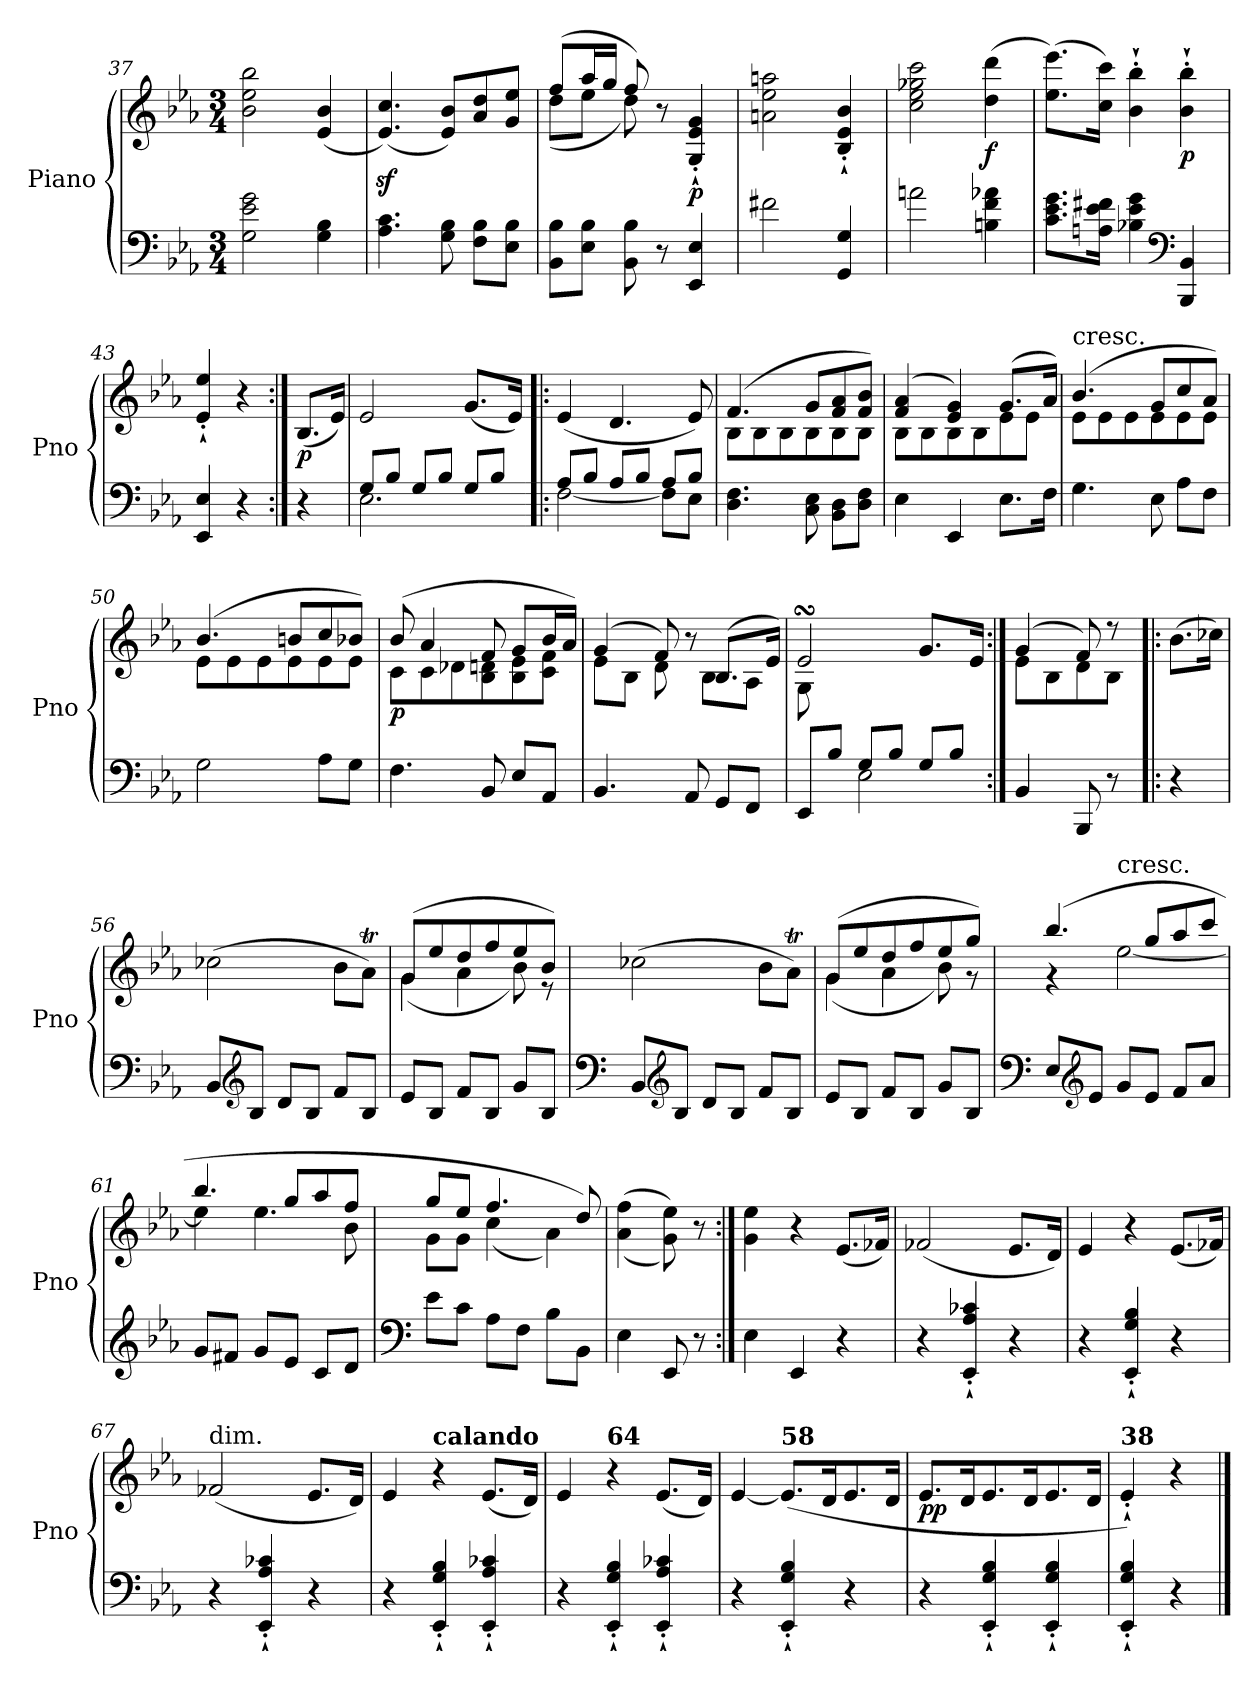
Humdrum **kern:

**kern	**kern	**dynam
*part1	*part1	*part1
*staff2	*staff1	*staff1/2
*I"Piano	*	*
*I'Pno	*	*
*clefF4	*clefG2	*
*k[b-e-a-]	*k[b-e-a-]	*
*E-:	*E-:	*
*M3/4	*M3/4	*
=37	=37	=37
2G\ 2e-\ 2g\	2b-\ 2ee-\ 2bb-\	.
4G\ 4B-\	(<4e-/ 4b-/	.
=38	=38	=38
4.A-\ 4.c\	(<4.e-/z< 4.cc/z<)	.
8G\ 8B-\	8e-/ 8b-/L)	.
8F\ 8B-\L	8a-/ 8dd/	.
8E-\ 8B-\J	8g/ 8ee-/J	.
=39	=39	=39
*	*^	*
8BB-\ 8B-\L	(>8ff/L	(<8dd\L	.
8E-\ 8B-\J	16aa-/L	8ee-\J	.
.	16gg/JJ	.	.
8BB-\ 8B-\	8ff/)	8dd\)	.
8r	8r	4.ryy	.
!	!	!	!LO:DY:b
4EE-/ 4E-/	4G/'` 4e-/'` 4g/'`	.	p
*	*v	*v	*
!!LO:LB:g=z
=40	=40	=40
2f#X\	2an\ 2ee-\ 2aan\	.
4GG/ 4G/	4B-/'` 4e-/'` 4b-/'`	.
=41	=41	=41
2an\	2cc\ 2ee-\ 2gg-X\ 2ccc\	.
!	!	!LO:DY:b
4Bn\ 4f\ 4a-X\	(>4dd\ 4ddd\	f
=42	=42	=42
8.c\ 8.e-\ 8.g\L	(>8.ee-\ 8.eee-\L)	.
16An\ 16e-\ 16f#X\Jk	16cc\ 16ccc\Jk)	.
4B-X\ 4e-\ 4g\	4b-\'` 4bb-\'`	.
*clefF4	*	*
!	!	!LO:DY:b
4BBB-/ 4BB-/	4b-\'` 4bb-\'`	p
=43	=43	=43
4EE-/ 4E-/	4e-/'` 4ee-/'`	.
4r	4r	.
=44:|!	=44:|!	=44:|!
!	!	!LO:DY:b
4r	(<8.B-/L	p
.	16e-/Jk)	.
=45	=45	=45
*^	*	*
8G/L	2.E-\	2e-/	.
8B-/J	.	.	.
8G/L	.	.	.
8B-/J	.	.	.
8G/L	.	(<8.g/L	.
8B-/J	.	.	.
.	.	16e-/Jk)	.
=46!|:	=46!|:	=46!|:	=46!|:
8A-/L	[2F\	(<4e-/	.
8B-/J	.	.	.
8A-/L	.	4.d/	.
8B-/J	.	.	.
8A-/L	8F\L]	.	.
8B-/J	8E-\J	8e-/)	.
*v	*v	*	*
!!LO:LB:g=z
=47	=47	=47
*	*^	*
4.D\ 4.F\	(>4.f/	8B-\L	.
.	.	8B-\	.
.	.	8B-\	.
8C\ 8E-\	8g/L	8B-\	.
8BB-\ 8D\L	8f/ 8a-/	8B-\	.
8D\ 8F\J	8f/ 8b-/J)	8B-\J	.
=48	=48	=48	=48
4E-\	(>4f/ 4a-/	8B-\L	.
.	.	8B-\	.
4EE-/	4e-/ 4g/)	8B-\	.
.	.	8B-\	.
8.E-\L	(>8.g/L	8e-\	.
.	.	8e-\J	.
16F\Jk	16a-/Jk)	.	.
=49	=49	=49	=49
!	!LO:TX:a:t=cresc.	!	!
4.G\	(>4.b-/	8e-\L	.
.	.	8e-\	.
.	.	8e-\	.
8E-\	8g/L	8e-\	.
8A-\L	8cc/	8e-\	.
8F\J	8a-/J)	8e-\J	.
=50	=50	=50	=50
2G\	(>4.b-/	8e-\L	.
.	.	8e-\	.
.	.	8e-\	.
.	8bn/L	8e-\	.
8A-\L	8cc/	8e-\	.
8G\J	8b-X/J)	8e-\J	.
=51	=51	=51	=51
!	!	!	!LO:DY:b
4.F\	(>8b-/	8c\L	p
.	4a-/	8c\	.
.	.	8d-X\	.
8BB-/	8f/	8B-\ 8dn\	.
8E-/L	8g/L	8B-\ 8e-\	.
8AA-/J	16b-/L	8c\ 8f\J	.
.	16a-/JJ)	.	.
!!LO:LB:g=z	!!
=52	=52	=52	=52
4.BB-/	(>4g/	8e-\L	.
.	.	8B-\J	.
.	8f/)	8d\	.
8AA-/	8r	8ryy	.
8GG/L	(>8.B-/L	8B-\L	.
8FF/J	.	8A-\J	.
.	16e-/Jk)	.	.
=53	=53	=53	=53
*^	*	*	*
8EE-/L	4ryy	2e-sSSs/	8G\	.
8B-/J	.	.	2ryy	.
8G/L	2E-\	.	.	.
8B-/J	.	.	.	.
8G/L	.	8.g/L	.	.
8B-/J	.	.	8ryy	.
.	.	16e-/Jk	.	.
*v	*v	*	*	*
=54:|!	=54:|!	=54:|!	=54:|!
4BB-/	(>4g/	8e-\L	.
.	.	8B-\	.
8BBB-/	8f/)	8d\	.
8r	8r	8B-\J	.
*	*v	*v	*
=55!|:	=55!|:	=55!|:
4r	(>8.b-\L	.
.	16cc-X\Jk)	.
=56	=56	=56
8BB-/L	(>2cc-X\	.
*clefG2	*	*
8B-/J	.	.
8d/L	.	.
8B-/J	.	.
8f/L	8b-\L	.
8B-/J	8a-T\J)	.
=57	=57	=57
*	*^	*
8e-/L	(>8g/L	(<4g\	.
8B-/J	8ee-/	.	.
8f/L	8dd/	4a-\	.
8B-/J	8ff/	.	.
8g/L	8ee-/	8b-\)	.
8B-/J	8b-/J)	8re	.
*	*v	*v	*
!!LO:LB:g=z
=58	=58	=58
*clefF4	*	*
8BB-/L	(>2cc-X\	.
*clefG2	*	*
8B-/J	.	.
8d/L	.	.
8B-/J	.	.
8f/L	8b-\L	.
8B-/J	8a-T\J)	.
=59	=59	=59
*	*^	*
8e-/L	(>8g/L	(<4g\	.
8B-/J	8ee-/	.	.
8f/L	8dd/	4a-\	.
8B-/J	8ff/	.	.
8g/L	8ee-/	8b-\)	.
8B-/J	8gg/J)	8rg	.
=60	=60	=60	=60
*clefF4	*	*	*
8E-/L	(>4.bb-/	4rg	.
*clefG2	*	*	*
8e-/J	.	.	.
!	!	!LO:TX:a:t=cresc.	!
8g/L	.	[2ee-\	.
8e-/J	8gg/L	.	.
8f/L	8aa-/	.	.
8a-/J	8ccc/J	.	.
=61	=61	=61	=61
8g/L	4.bb-/	4ee-\]	.
8f#X/J	.	.	.
8g/L	.	4.ee-\	.
8e-/J	8gg/L	.	.
8c/L	8aa-/	.	.
8d/J	8ff/J	8b-\	.
=62	=62	=62	=62
*clefF4	*	*	*
8e-\L	8gg/L	8g\L	.
8c\J	8ee-/J	8g\J	.
8A-\L	4.ff/	(<4cc\	.
8F\J	.	.	.
8B-\L	.	4a-\)	.
8BB-\J	8dd/)	.	.
*	*v	*v	*
!!LO:PB:g=z
=63	=63	=63
4E-\	(>(>4a-\ 4ff\	.
8EE-/	8g\ 8ee-\))	.
8r	8r	.
=64:|!	=64:|!	=64:|!
4E-\	4g\ 4ee-\	.
4EE-/	4r	.
4r	(<8.e-/L	.
.	16f-X/Jk)	.
=65	=65	=65
4r	(<2f-X/	.
4EE-/'` 4A-/'` 4c-X/'`	.	.
4r	8.e-/L	.
.	16d/Jk)	.
=66	=66	=66
4r	4e-/	.
4EE-/'` 4G/'` 4B-/'`	4r	.
4r	(<8.e-/L	.
.	16f-X/Jk)	.
=67	=67	=67
!	!LO:TX:a:t=dim.	!
4r	(<2f-X/	.
4EE-/'` 4A-/'` 4c-X/'`	.	.
4r	8.e-/L	.
.	16d/Jk)	.
=68	=68	=68
4r	4e-/	.
!	!LO:TX:a:B:t=calando	!
4EE-/'` 4G/'` 4B-/'`	4r	.
4EE-/'` 4A-/'` 4c-X/'`	(<8.e-/L	.
.	16d/Jk)	.
=69	=69	=69
4r	4e-/	.
!	!LO:TX:a:B:t=64	!
4EE-/'` 4G/'` 4B-/'`	4r	.
4EE-/'` 4A-/'` 4c-X/'`	(<8.e-/L	.
.	16d/Jk)	.
=70	=70	=70
4r	[4e-/	.
!	!LO:TX:a:B:t=58	!
4EE-/'` 4G/'` 4B-/'`	(>8.e-/L]	.
.	16d/K	.
4r	8.e-/	.
.	16d/Jk	.
!!LO:LB:g=z
=71	=71	=71
!	!	!LO:DY:b
4r	8.e-/L	pp
.	16d/K	.
4EE-/'` 4G/'` 4B-/'`	8.e-/	.
.	16d/K	.
4EE-/'` 4G/'` 4B-/'`	8.e-/	.
.	16d/Jk	.
=72	=72	=72
!	!LO:TX:a:B:t=38	!
4EE-/'` 4G/'` 4B-/'`	4e-'`/)	.
4r	4r	.
==	==	==
*-	*-	*-
